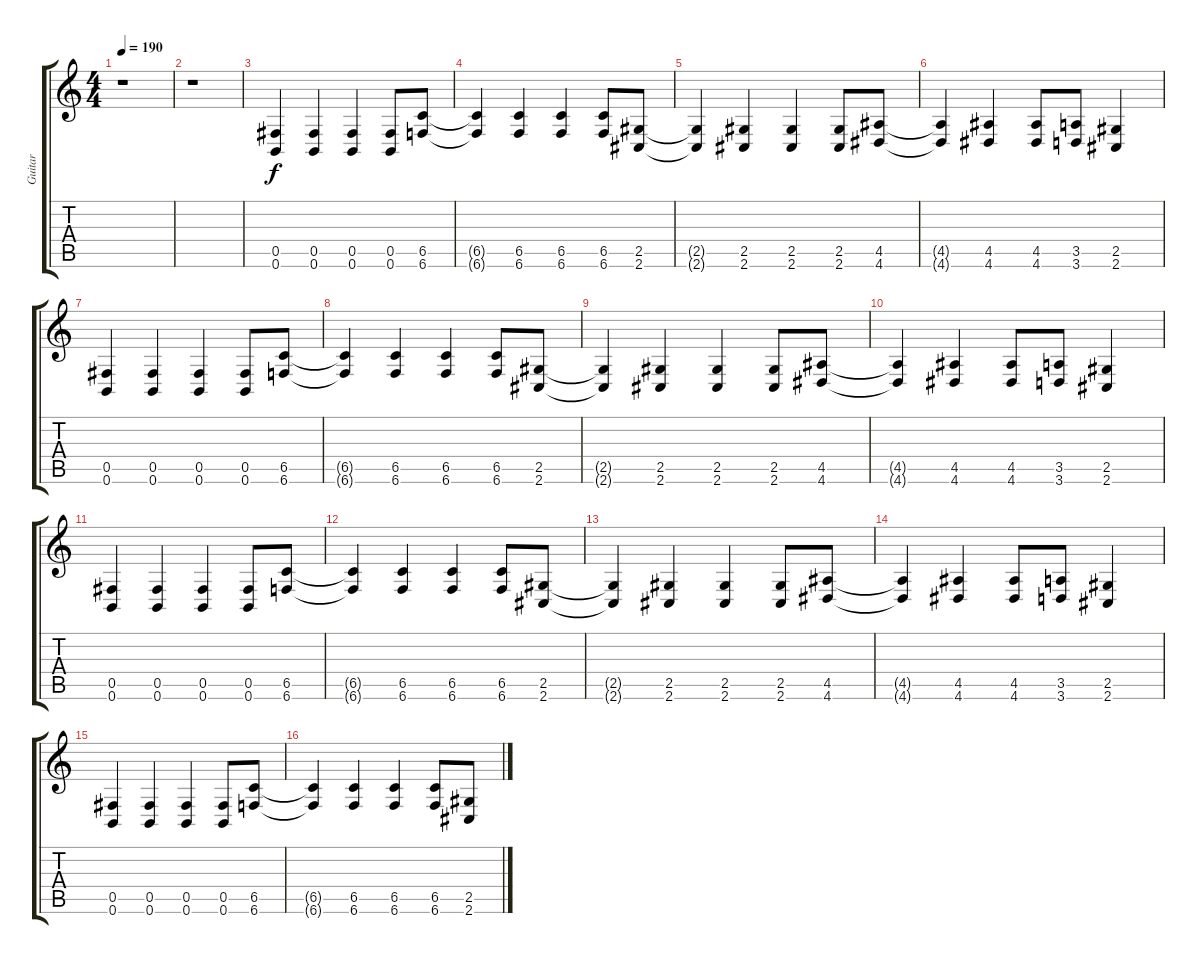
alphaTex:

\track ("Guitar" "Guitar") {instrument overdrivenguitar}
\staff {score tabs}
\tuning (Db4 Ab3 E3 B2 Gb2 B1) {hide}
\ts (4 4)
\tempo 190
\clef g2
\ks c
r.1{dy f} |
r.1 |
(0.5 0.6).4 (0.5 0.6).4 (0.5 0.6).4 (0.5 0.6).8 (6.5 6.6).8 |
(6.5{t} 6.6{t}).4 (6.5 6.6).4 (6.5 6.6).4 (6.5 6.6).8 (2.5 2.6).8 |
(2.5{t} 2.6{t}).4 (2.5 2.6).4 (2.5 2.6).4 (2.5 2.6).8 (4.5 4.6).8 |
(4.5{t} 4.6{t}).4 (4.5 4.6).4 (4.5 4.6).8 (3.5 3.6).8 (2.5 2.6).4 |
(0.5 0.6).4 (0.5 0.6).4 (0.5 0.6).4 (0.5 0.6).8 (6.5 6.6).8 |
(6.5{t} 6.6{t}).4 (6.5 6.6).4 (6.5 6.6).4 (6.5 6.6).8 (2.5 2.6).8 |
(2.5{t} 2.6{t}).4 (2.5 2.6).4 (2.5 2.6).4 (2.5 2.6).8 (4.5 4.6).8 |
(4.5{t} 4.6{t}).4 (4.5 4.6).4 (4.5 4.6).8 (3.5 3.6).8 (2.5 2.6).4 |
(0.5 0.6).4 (0.5 0.6).4 (0.5 0.6).4 (0.5 0.6).8 (6.5 6.6).8 |
(6.5{t} 6.6{t}).4 (6.5 6.6).4 (6.5 6.6).4 (6.5 6.6).8 (2.5 2.6).8 |
(2.5{t} 2.6{t}).4 (2.5 2.6).4 (2.5 2.6).4 (2.5 2.6).8 (4.5 4.6).8 |
(4.5{t} 4.6{t}).4 (4.5 4.6).4 (4.5 4.6).8 (3.5 3.6).8 (2.5 2.6).4 |
(0.5 0.6).4 (0.5 0.6).4 (0.5 0.6).4 (0.5 0.6).8 (6.5 6.6).8 |
(6.5{t} 6.6{t}).4 (6.5 6.6).4 (6.5 6.6).4 (6.5 6.6).8 (2.5 2.6).8
